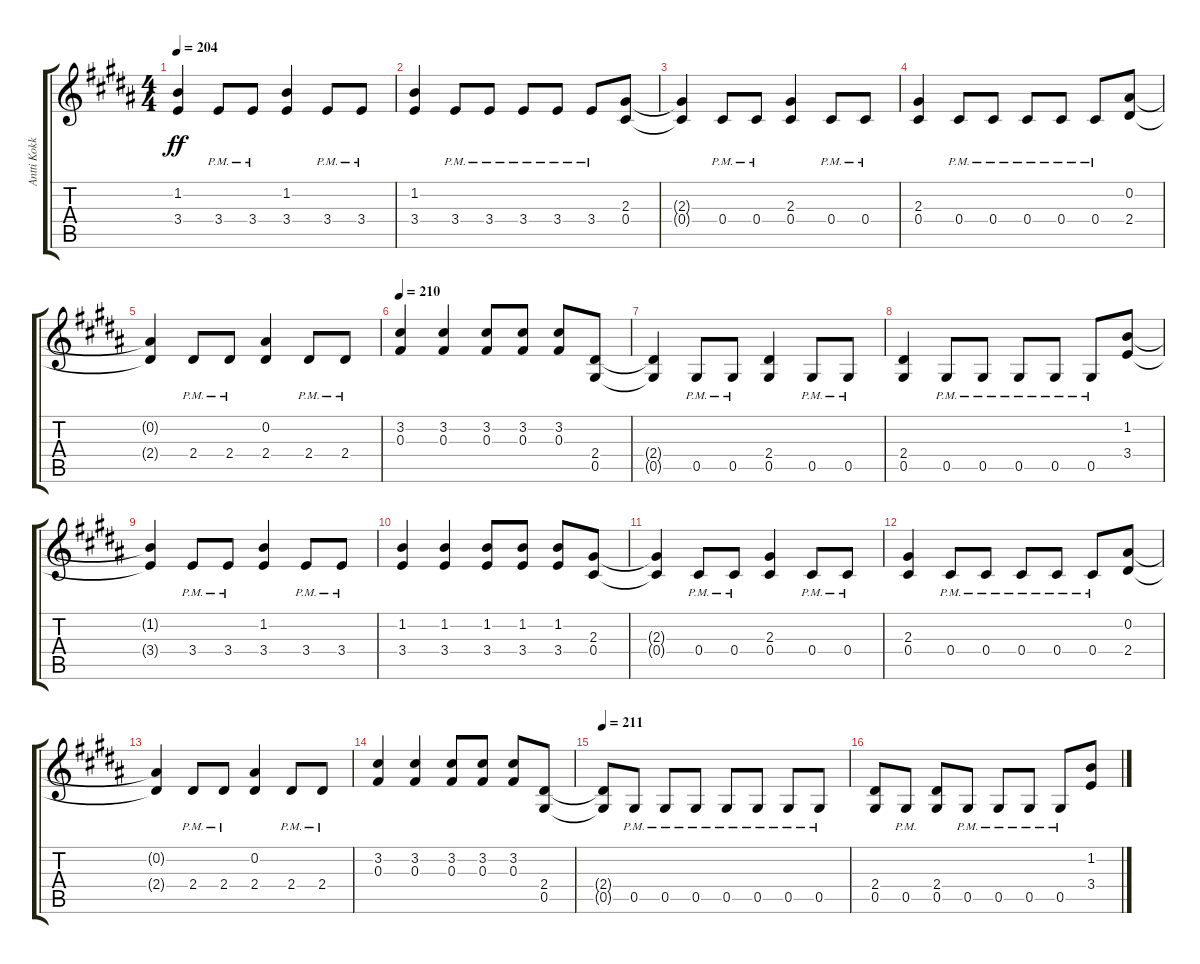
\track ("Antti Kokko" "Antti Kokk") {instrument overdrivenguitar}
\staff {score tabs}
\tuning (Eb4 Bb3 Gb3 Db3 Ab2 Eb2) {hide}
\ts (4 4)
\tempo 204
\clef g2
\ks g#minor
(1.2{t} 3.4{t}).4{dy ff} 3.4{pm}.8 3.4{pm}.8 (1.2 3.4).4 3.4{pm}.8 3.4{pm}.8 |
(1.2 3.4).4 3.4{pm}.8 3.4{pm}.8 3.4{pm}.8 3.4{pm}.8 3.4{pm}.8 (2.3 0.4).8 |
(2.3{t} 0.4{t}).4 0.4{pm}.8 0.4{pm}.8 (2.3 0.4).4 0.4{pm}.8 0.4{pm}.8 |
(2.3 0.4).4 0.4{pm}.8 0.4{pm}.8 0.4{pm}.8 0.4{pm}.8 0.4{pm}.8 (0.2 2.4).8 |
(0.2{t} 2.4{t}).4 2.4{pm}.8 2.4{pm}.8 (0.2 2.4).4 2.4{pm}.8 2.4{pm}.8 |
\tempo 210
(3.2 0.3).4 (3.2 0.3).4 (3.2 0.3).8 (3.2 0.3).8 (3.2 0.3).8 (2.4 0.5).8 |
(2.4{t} 0.5{t}).4 0.5{pm}.8 0.5{pm}.8 (2.4 0.5).4 0.5{pm}.8 0.5{pm}.8 |
(2.4 0.5).4 0.5{pm}.8 0.5{pm}.8 0.5{pm}.8 0.5{pm}.8 0.5{pm}.8 (1.2 3.4).8 |
(1.2{t} 3.4{t}).4 3.4{pm}.8 3.4{pm}.8 (1.2 3.4).4 3.4{pm}.8 3.4{pm}.8 |
(1.2 3.4).4 (1.2 3.4).4 (1.2 3.4).8 (1.2 3.4).8 (1.2 3.4).8 (2.3 0.4).8 |
(2.3{t} 0.4{t}).4 0.4{pm}.8 0.4{pm}.8 (2.3 0.4).4 0.4{pm}.8 0.4{pm}.8 |
(2.3 0.4).4 0.4{pm}.8 0.4{pm}.8 0.4{pm}.8 0.4{pm}.8 0.4{pm}.8 (0.2 2.4).8 |
(0.2{t} 2.4{t}).4 2.4{pm}.8 2.4{pm}.8 (0.2 2.4).4 2.4{pm}.8 2.4{pm}.8 |
(3.2 0.3).4 (3.2 0.3).4 (3.2 0.3).8 (3.2 0.3).8 (3.2 0.3).8 (2.4 0.5).8 |
\tempo 211
(2.4{t} 0.5{t}).8 0.5{pm}.8 0.5{pm}.8 0.5{pm}.8 0.5{pm}.8 0.5{pm}.8 0.5{pm}.8 0.5{pm}.8 |
(2.4 0.5).8 0.5{pm}.8 (2.4 0.5).8 0.5{pm}.8 0.5{pm}.8 0.5{pm}.8 0.5{pm}.8 (1.2 3.4).8
